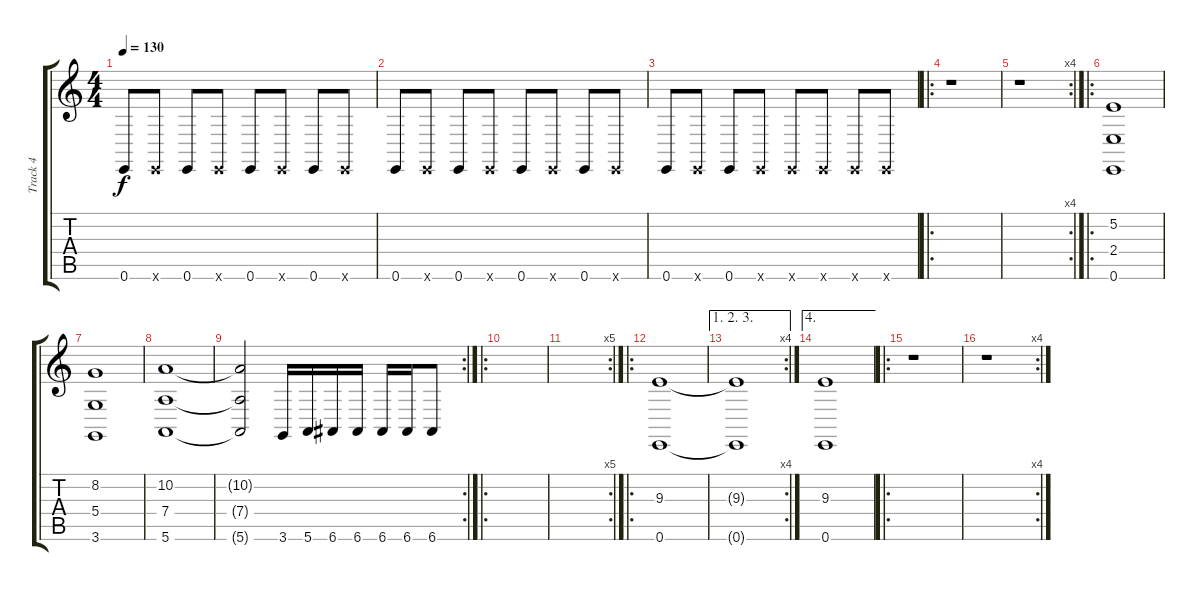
\track ("Track 4" "Track 4") {instrument stringensemble1}
\staff {score tabs}
\tuning (E4 B3 G3 D3 A2 E2) {hide}
\ts (4 4)
\tempo 130
\clef g2
\ks c
0.6.8{dy f} 0.6{x}.8 0.6.8 0.6{x}.8 0.6.8 0.6{x}.8 0.6.8 0.6{x}.8 |
0.6.8 0.6{x}.8 0.6.8 0.6{x}.8 0.6.8 0.6{x}.8 0.6.8 0.6{x}.8 |
0.6.8 0.6{x}.8 0.6.8 0.6{x}.8 0.6{x}.8 0.6{x}.8 0.6{x}.8 0.6{x}.8 |
\ro
r.1 |
\rc 4
r.1 |
\ro
(5.2 2.4 0.6).1 |
(8.2 5.4 3.6).1 |
(10.2 7.4 5.6).1 |
\rc 2
(10.2{t} 7.4{t} 5.6{t}).2 3.6.16 5.6.16 6.6.16 6.6.16 6.6.16 6.6.16 6.6.8 |
\ro
|
\rc 5
|
\ro
(9.3 0.6).1 |
\ae (1 2 3)
\rc 4
(9.3{t} 0.6{t}).1 |
\ae 4
(9.3 0.6).1 |
\ro
r.1 |
\rc 4
r.1
